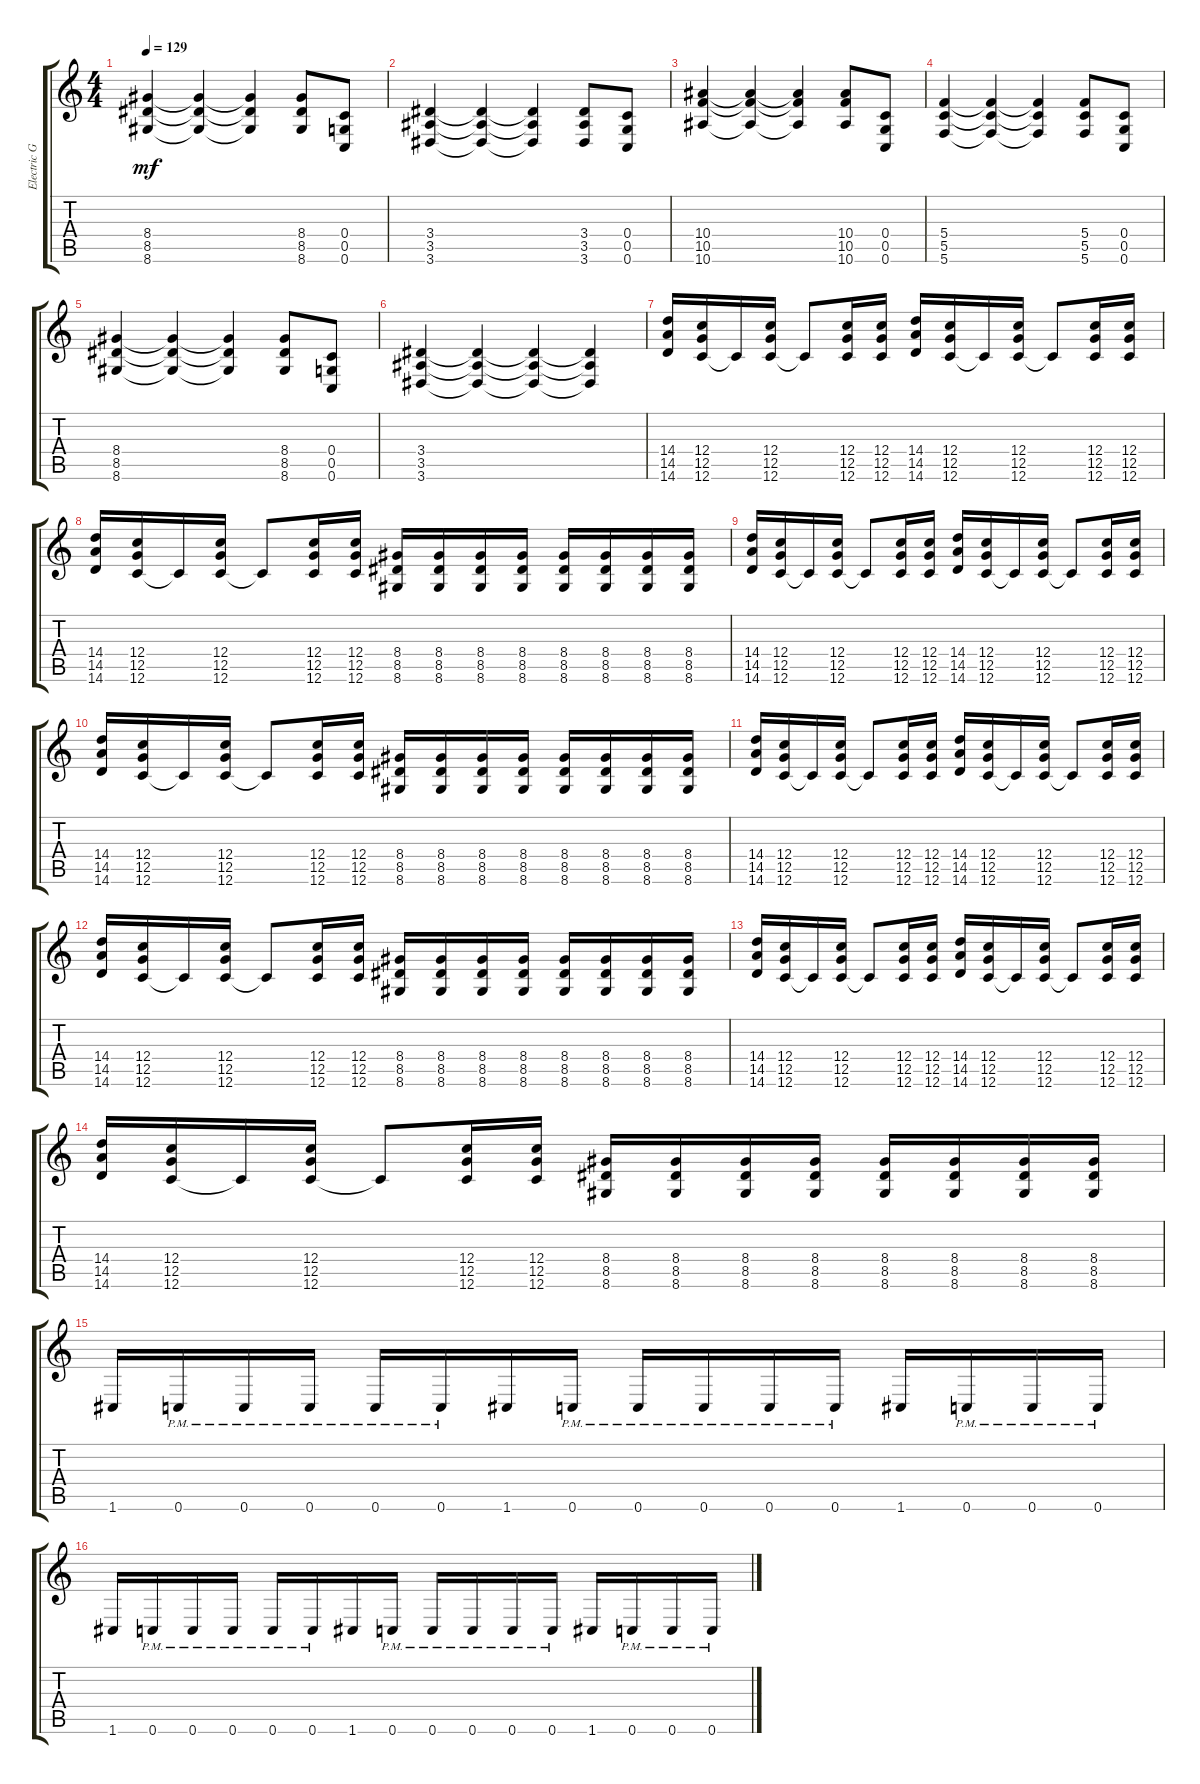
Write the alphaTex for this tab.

\track ("Electric Guitar" "Electric G") {instrument distortionguitar}
\staff {score tabs}
\tuning (D4 A3 F3 C3 G2 C2) {hide}
\ts (4 4)
\tempo 129
\clef g2
\ks c
(8.4 8.5 8.6).4{dy mf} (8.4{t} 8.5{t} 8.6{t}).4 (8.4{t} 8.5{t} 8.6{t}).4 (8.4 8.5 8.6).8 (0.4 0.5 0.6).8 |
(3.4 3.5 3.6).4 (3.4{t} 3.5{t} 3.6{t}).4 (3.4{t} 3.5{t} 3.6{t}).4 (3.4 3.5 3.6).8 (0.4 0.5 0.6).8 |
(10.4 10.5 10.6).4 (10.4{t} 10.5{t} 10.6{t}).4 (10.4{t} 10.5{t} 10.6{t}).4 (10.4 10.5 10.6).8 (0.4 0.5 0.6).8 |
(5.4 5.5 5.6).4 (5.4{t} 5.5{t} 5.6{t}).4 (5.4{t} 5.5{t} 5.6{t}).4 (5.4 5.5 5.6).8 (0.4 0.5 0.6).8 |
(8.4 8.5 8.6).4 (8.4{t} 8.5{t} 8.6{t}).4 (8.4{t} 8.5{t} 8.6{t}).4 (8.4 8.5 8.6).8 (0.4 0.5 0.6).8 |
(3.4 3.5 3.6).4 (3.4{t} 3.5{t} 3.6{t}).4 (3.4{t} 3.5{t} 3.6{t}).4 (3.4{t} 3.5{t} 3.6{t}).4 |
(14.4 14.5 14.6).16 (12.4 12.5 12.6).16 12.6{t}.16 (12.4 12.5 12.6).16 12.6{t}.8 (12.4 12.5 12.6).16 (12.4 12.5 12.6).16 (14.4 14.5 14.6).16 (12.4 12.5 12.6).16 12.6{t}.16 (12.4 12.5 12.6).16 12.6{t}.8 (12.4 12.5 12.6).16 (12.4 12.5 12.6).16 |
(14.4 14.5 14.6).16 (12.4 12.5 12.6).16 12.6{t}.16 (12.4 12.5 12.6).16 12.6{t}.8 (12.4 12.5 12.6).16 (12.4 12.5 12.6).16 (8.4 8.5 8.6).16 (8.4 8.5 8.6).16 (8.4 8.5 8.6).16 (8.4 8.5 8.6).16 (8.4 8.5 8.6).16 (8.4 8.5 8.6).16 (8.4 8.5 8.6).16 (8.4 8.5 8.6).16 |
(14.4 14.5 14.6).16 (12.4 12.5 12.6).16 12.6{t}.16 (12.4 12.5 12.6).16 12.6{t}.8 (12.4 12.5 12.6).16 (12.4 12.5 12.6).16 (14.4 14.5 14.6).16 (12.4 12.5 12.6).16 12.6{t}.16 (12.4 12.5 12.6).16 12.6{t}.8 (12.4 12.5 12.6).16 (12.4 12.5 12.6).16 |
(14.4 14.5 14.6).16 (12.4 12.5 12.6).16 12.6{t}.16 (12.4 12.5 12.6).16 12.6{t}.8 (12.4 12.5 12.6).16 (12.4 12.5 12.6).16 (8.4 8.5 8.6).16 (8.4 8.5 8.6).16 (8.4 8.5 8.6).16 (8.4 8.5 8.6).16 (8.4 8.5 8.6).16 (8.4 8.5 8.6).16 (8.4 8.5 8.6).16 (8.4 8.5 8.6).16 |
(14.4 14.5 14.6).16 (12.4 12.5 12.6).16 12.6{t}.16 (12.4 12.5 12.6).16 12.6{t}.8 (12.4 12.5 12.6).16 (12.4 12.5 12.6).16 (14.4 14.5 14.6).16 (12.4 12.5 12.6).16 12.6{t}.16 (12.4 12.5 12.6).16 12.6{t}.8 (12.4 12.5 12.6).16 (12.4 12.5 12.6).16 |
(14.4 14.5 14.6).16 (12.4 12.5 12.6).16 12.6{t}.16 (12.4 12.5 12.6).16 12.6{t}.8 (12.4 12.5 12.6).16 (12.4 12.5 12.6).16 (8.4 8.5 8.6).16 (8.4 8.5 8.6).16 (8.4 8.5 8.6).16 (8.4 8.5 8.6).16 (8.4 8.5 8.6).16 (8.4 8.5 8.6).16 (8.4 8.5 8.6).16 (8.4 8.5 8.6).16 |
(14.4 14.5 14.6).16 (12.4 12.5 12.6).16 12.6{t}.16 (12.4 12.5 12.6).16 12.6{t}.8 (12.4 12.5 12.6).16 (12.4 12.5 12.6).16 (14.4 14.5 14.6).16 (12.4 12.5 12.6).16 12.6{t}.16 (12.4 12.5 12.6).16 12.6{t}.8 (12.4 12.5 12.6).16 (12.4 12.5 12.6).16 |
(14.4 14.5 14.6).16 (12.4 12.5 12.6).16 12.6{t}.16 (12.4 12.5 12.6).16 12.6{t}.8 (12.4 12.5 12.6).16 (12.4 12.5 12.6).16 (8.4 8.5 8.6).16 (8.4 8.5 8.6).16 (8.4 8.5 8.6).16 (8.4 8.5 8.6).16 (8.4 8.5 8.6).16 (8.4 8.5 8.6).16 (8.4 8.5 8.6).16 (8.4 8.5 8.6).16 |
1.6.16 0.6{pm}.16 0.6{pm}.16 0.6{pm}.16 0.6{pm}.16 0.6{pm}.16 1.6.16 0.6{pm}.16 0.6{pm}.16 0.6{pm}.16 0.6{pm}.16 0.6{pm}.16 1.6.16 0.6{pm}.16 0.6{pm}.16 0.6{pm}.16 |
1.6.16 0.6{pm}.16 0.6{pm}.16 0.6{pm}.16 0.6{pm}.16 0.6{pm}.16 1.6.16 0.6{pm}.16 0.6{pm}.16 0.6{pm}.16 0.6{pm}.16 0.6{pm}.16 1.6.16 0.6{pm}.16 0.6{pm}.16 0.6{pm}.16
